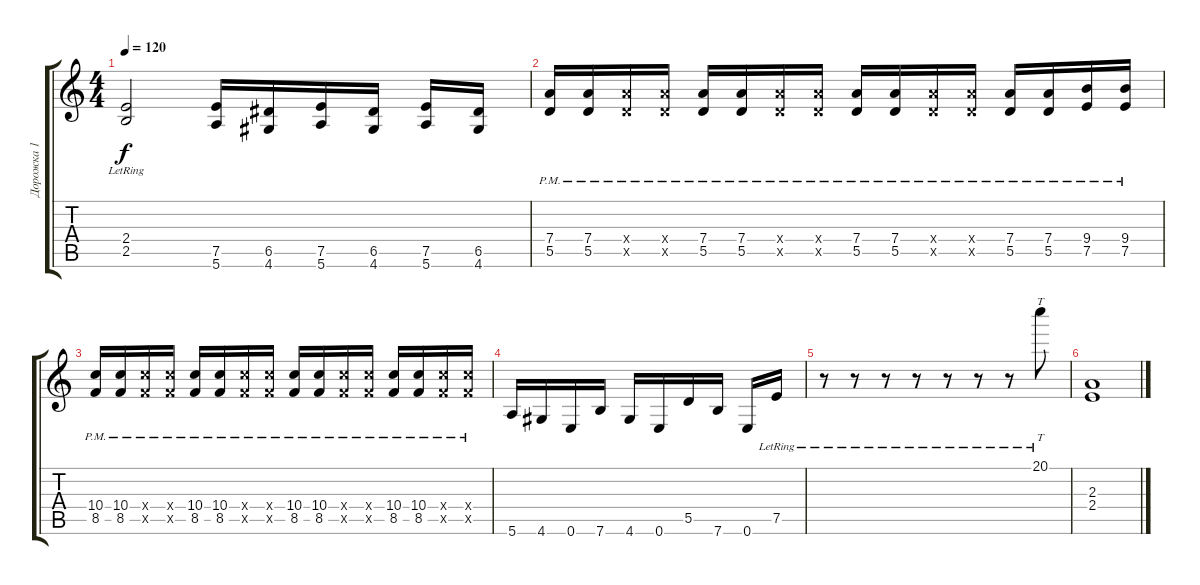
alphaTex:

\track ("Дорожка 1" "Дорожка 1") {instrument distortionguitar}
\staff {score tabs}
\tuning (E4 B3 G3 D3 A2 E2) {hide}
\ts (4 4)
\tempo 120
\clef g2
\ks c
(2.4{lr} 2.5).2{dy f} (7.5 5.6).16 (6.5 4.6).16 (7.5 5.6).16 (6.5 4.6).16 (7.5 5.6).16 (6.5 4.6).16 |
(7.4{pm} 5.5).16 (7.4 5.5{pm}).16 (7.4{x} 5.5{pm x}).16 (7.4{x} 5.5{pm x}).16 (7.4 5.5{pm}).16 (7.4 5.5{pm}).16 (7.4{x} 5.5{pm x}).16 (7.4{x} 5.5{pm x}).16 (7.4 5.5{pm}).16 (7.4 5.5{pm}).16 (7.4{x} 5.5{pm x}).16 (7.4{x} 5.5{pm x}).16 (7.4 5.5{pm}).16 (7.4 5.5{pm}).16 (9.4 7.5{pm}).16 (9.4 7.5{pm}).16 |
(10.4 8.5{pm}).16 (10.4 8.5{pm}).16 (10.4{x} 8.5{pm x}).16 (10.4{x} 8.5{pm x}).16 (10.4 8.5{pm}).16 (10.4 8.5{pm}).16 (10.4{x} 8.5{pm x}).16 (10.4{x} 8.5{pm x}).16 (10.4 8.5{pm}).16 (10.4 8.5{pm}).16 (10.4{x} 8.5{pm x}).16 (10.4{x} 8.5{pm x}).16 (10.4 8.5{pm}).16 (10.4 8.5{pm}).16 (10.4{x} 8.5{pm x}).16 (10.4{x} 8.5{pm x}).16 |
5.6.16 4.6.16 0.6.16 7.6.16 4.6.16 0.6.16 5.5.16 7.6.16 0.6.16 7.5{lr}.16 |
r.8 r.8 r.8 r.8 r.8 r.8 r.8 20.1{lr}.8{tt} |
(2.3 2.4).1
